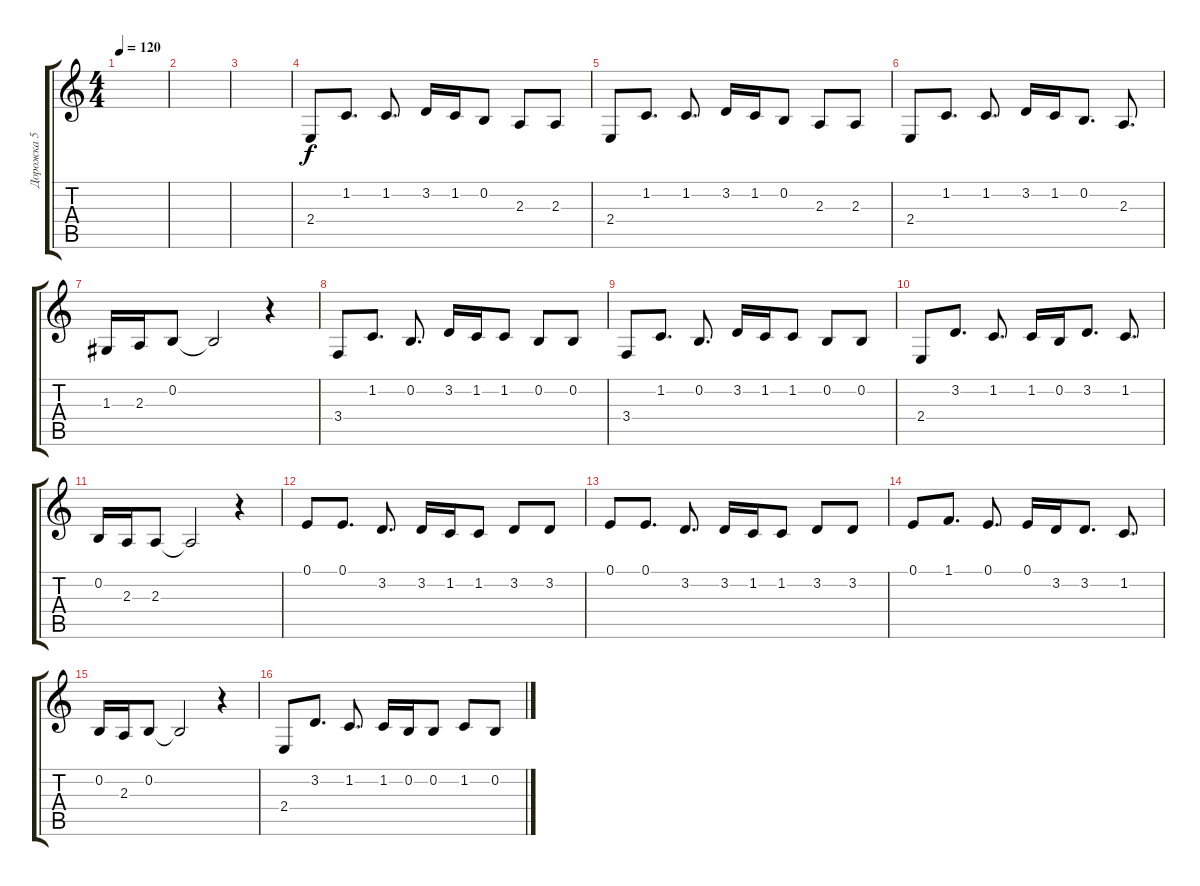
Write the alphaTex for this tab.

\track ("Дорожка 5" "Дорожка 5") {instrument reedorgan}
\staff {score tabs}
\tuning (E4 B3 G3 D3 A2 E2) {hide}
\ts (4 4)
\tempo 120
\clef g2
\ks c
|
|
|
2.4.8 1.2.8{d} 1.2.8{d} 3.2.16 1.2.16 0.2.8 2.3.8 2.3.8 |
2.4.8 1.2.8{d} 1.2.8{d} 3.2.16 1.2.16 0.2.8 2.3.8 2.3.8 |
2.4.8 1.2.8{d} 1.2.8{d} 3.2.16 1.2.16 0.2.8{d} 2.3.8{d} |
1.3.16 2.3.16 0.2.8 0.2{t}.2 r.4 |
3.4.8 1.2.8{d} 0.2.8{d} 3.2.16 1.2.16 1.2.8 0.2.8 0.2.8 |
3.4.8 1.2.8{d} 0.2.8{d} 3.2.16 1.2.16 1.2.8 0.2.8 0.2.8 |
2.4.8 3.2.8{d} 1.2.8{d} 1.2.16 0.2.16 3.2.8{d} 1.2.8{d} |
0.2.16 2.3.16 2.3.8 2.3{t}.2 r.4 |
0.1.8 0.1.8{d} 3.2.8{d} 3.2.16 1.2.16 1.2.8 3.2.8 3.2.8 |
0.1.8 0.1.8{d} 3.2.8{d} 3.2.16 1.2.16 1.2.8 3.2.8 3.2.8 |
0.1.8 1.1.8{d} 0.1.8{d} 0.1.16 3.2.16 3.2.8{d} 1.2.8{d} |
0.2.16 2.3.16 0.2.8 0.2{t}.2 r.4 |
2.4.8 3.2.8{d} 1.2.8{d} 1.2.16 0.2.16 0.2.8 1.2.8 0.2.8
